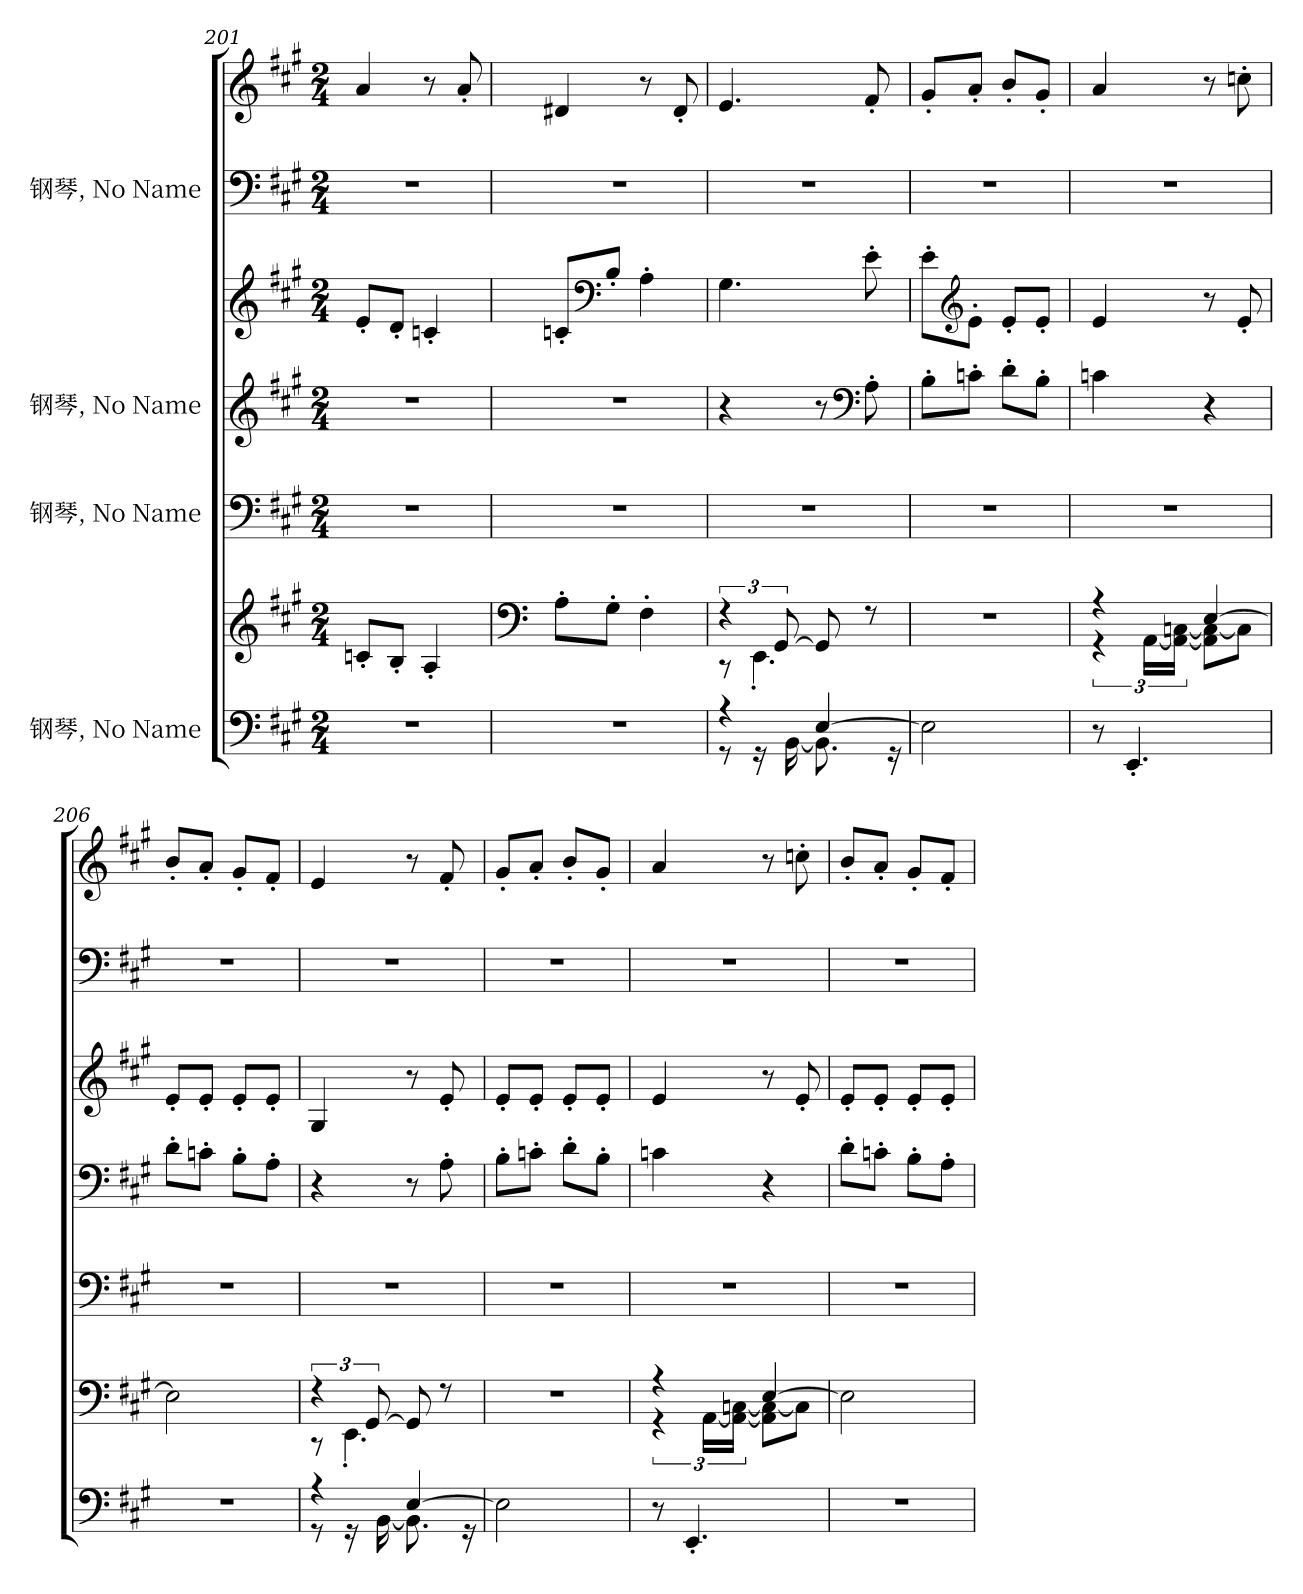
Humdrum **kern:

**kern	**kern	**kern	**kern	**kern	**kern	**kern
*part4	*part4	*part3	*part2	*part2	*part1	*part1
*staff7	*staff6	*staff5	*staff4	*staff3	*staff2	*staff1
*I"钢琴, No Name	*	*I"钢琴, No Name	*I"钢琴, No Name	*	*I"钢琴, No Name	*
*clefF4	*clefG2	*clefF4	*clefG2	*clefG2	*clefF4	*clefG2
*k[f#c#g#]	*k[f#c#g#]	*k[f#c#g#]	*k[f#c#g#]	*k[f#c#g#]	*k[f#c#g#]	*k[f#c#g#]
*M2/4	*M2/4	*M2/4	*M2/4	*M2/4	*M2/4	*M2/4
=201	=201	=201	=201	=201	=201	=201
2r	8cn'/L	2r	2r	8e'/L	2r	4a/
.	8B'/J	.	.	8d'/J	.	.
.	4A'/	.	.	4cn'/	.	8r
.	.	.	.	.	.	8a'/
=202	=202	=202	=202	=202	=202	=202
*	*clefF4	*	*	*	*	*
2r	8A'\L	2r	2r	8cn'/L	2r	4d#X/
*	*	*	*	*clefF4	*	*
.	8G#'\J	.	.	8B'/J	.	.
.	4F#'\	.	.	4A'\	.	8r
.	.	.	.	.	.	8d#'/
=203	=203	=203	=203	=203	=203	=203
*	*	*	*	*	*	*MM136
*^	*^	*	*	*	*	*
4r	8r	6r	8r	2r	4r	4.G#\	2r	4.e/
.	16r	.	4.EE'\	.	.	.	.	.
.	.	[12GG#/	.	.	.	.	.	.
.	[16BB\	.	.	.	.	.	.	.
[4E/	8.BB\]	8GG#/]	.	.	8r	.	.	.
*	*	*	*	*	*clefF4	*	*	*
.	.	8r	.	.	8A'\	8e'\	.	8f#'/
.	16r	.	.	.	.	.	.	.
*v	*v	*	*	*	*	*	*	*
*	*v	*v	*	*	*	*	*
!!LO:PB:g=z
=204	=204	=204	=204	=204	=204	=204
2E\]	2r	2r	8B'\L	8e'\L	2r	8g#'/L
*	*	*	*	*clefG2	*	*
.	.	.	8cn'\J	8e'\J	.	8a'/J
.	.	.	8d'\L	8e'/L	.	8b'/L
.	.	.	8B'\J	8e'/J	.	8g#'/J
=205	=205	=205	=205	=205	=205	=205
*	*^	*	*	*	*	*
8r	4r	6r	2r	4cn\	4e/	2r	4a/
4.EE'/	.	.	.	.	.	.	.
.	.	[24AA\LL	.	.	.	.	.
.	.	24AA\_ [24Cn\JJ	.	.	.	.	.
.	[4E/	8AA\] 8C\_L	.	4r	8r	.	8r
.	.	8C\J]	.	.	8e'/	.	8ccn'\
*	*v	*v	*	*	*	*	*
=206	=206	=206	=206	=206	=206	=206
2r	2E\]	2r	8d'\L	8e'/L	2r	8b'/L
.	.	.	8cn'\J	8e'/J	.	8a'/J
.	.	.	8B'\L	8e'/L	.	8g#'/L
.	.	.	8A'\J	8e'/J	.	8f#'/J
=207	=207	=207	=207	=207	=207	=207
*^	*^	*	*	*	*	*
4r	8r	6r	8r	2r	4r	4G#/	2r	4e/
.	16r	.	4.EE'\	.	.	.	.	.
.	.	[12GG#/	.	.	.	.	.	.
.	[16BB\	.	.	.	.	.	.	.
[4E/	8.BB\]	8GG#/]	.	.	8r	8r	.	8r
.	.	8r	.	.	8A'\	8e'/	.	8f#'/
.	16r	.	.	.	.	.	.	.
*v	*v	*	*	*	*	*	*	*
*	*v	*v	*	*	*	*	*
=208	=208	=208	=208	=208	=208	=208
2E\]	2r	2r	8B'\L	8e'/L	2r	8g#'/L
.	.	.	8cn'\J	8e'/J	.	8a'/J
.	.	.	8d'\L	8e'/L	.	8b'/L
.	.	.	8B'\J	8e'/J	.	8g#'/J
!!LO:PB:g=z
=209	=209	=209	=209	=209	=209	=209
*	*^	*	*	*	*	*
8r	4r	6r	2r	4cn\	4e/	2r	4a/
4.EE'/	.	.	.	.	.	.	.
.	.	[24AA\LL	.	.	.	.	.
.	.	24AA\_ [24Cn\JJ	.	.	.	.	.
.	[4E/	8AA\] 8C\_L	.	4r	8r	.	8r
.	.	8C\J]	.	.	8e'/	.	8ccn'\
*	*v	*v	*	*	*	*	*
=210	=210	=210	=210	=210	=210	=210
2r	2E\]	2r	8d'\L	8e'/L	2r	8b'/L
.	.	.	8cn'\J	8e'/J	.	8a'/J
.	.	.	8B'\L	8e'/L	.	8g#'/L
.	.	.	8A'\J	8e'/J	.	8f#'/J
=	=	=	=	=	=	=
*-	*-	*-	*-	*-	*-	*-
